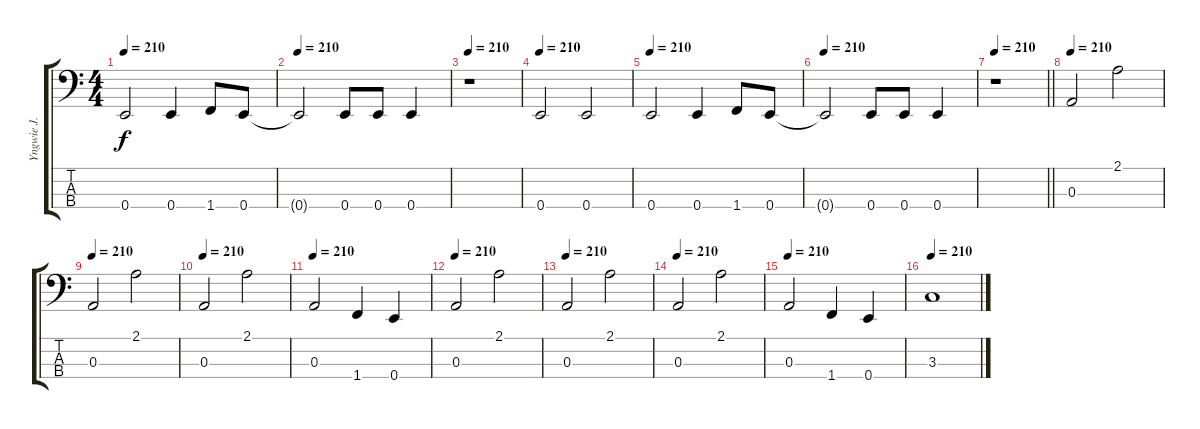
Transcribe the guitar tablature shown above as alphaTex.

\track ("Yngwie J. Malmsteen (Bass)" "Yngwie J. ") {instrument electricbasspick}
\staff {score tabs}
\tuning (G2 D2 A1 E1) {hide}
\ts (4 4)
\tempo 210
\clef f4
\ks c
0.4.2{dy f} 0.4.4 1.4.8 0.4.8 |
\tempo 210
0.4{t}.2 0.4.8 0.4.8 0.4.4 |
\tempo 210
r.1 |
\tempo 210
0.4.2 0.4.2 |
\tempo 210
0.4.2 0.4.4 1.4.8 0.4.8 |
\tempo 210
0.4{t}.2 0.4.8 0.4.8 0.4.4 |
\tempo 210
\barLineRight lightlight
r.1 |
\tempo 210
0.3.2 2.1.2 |
\tempo 210
0.3.2 2.1.2 |
\tempo 210
0.3.2 2.1.2 |
\tempo 210
0.3.2 1.4.4 0.4.4 |
\tempo 210
0.3.2 2.1.2 |
\tempo 210
0.3.2 2.1.2 |
\tempo 210
0.3.2 2.1.2 |
\tempo 210
0.3.2 1.4.4 0.4.4 |
\tempo 210
3.3.1
